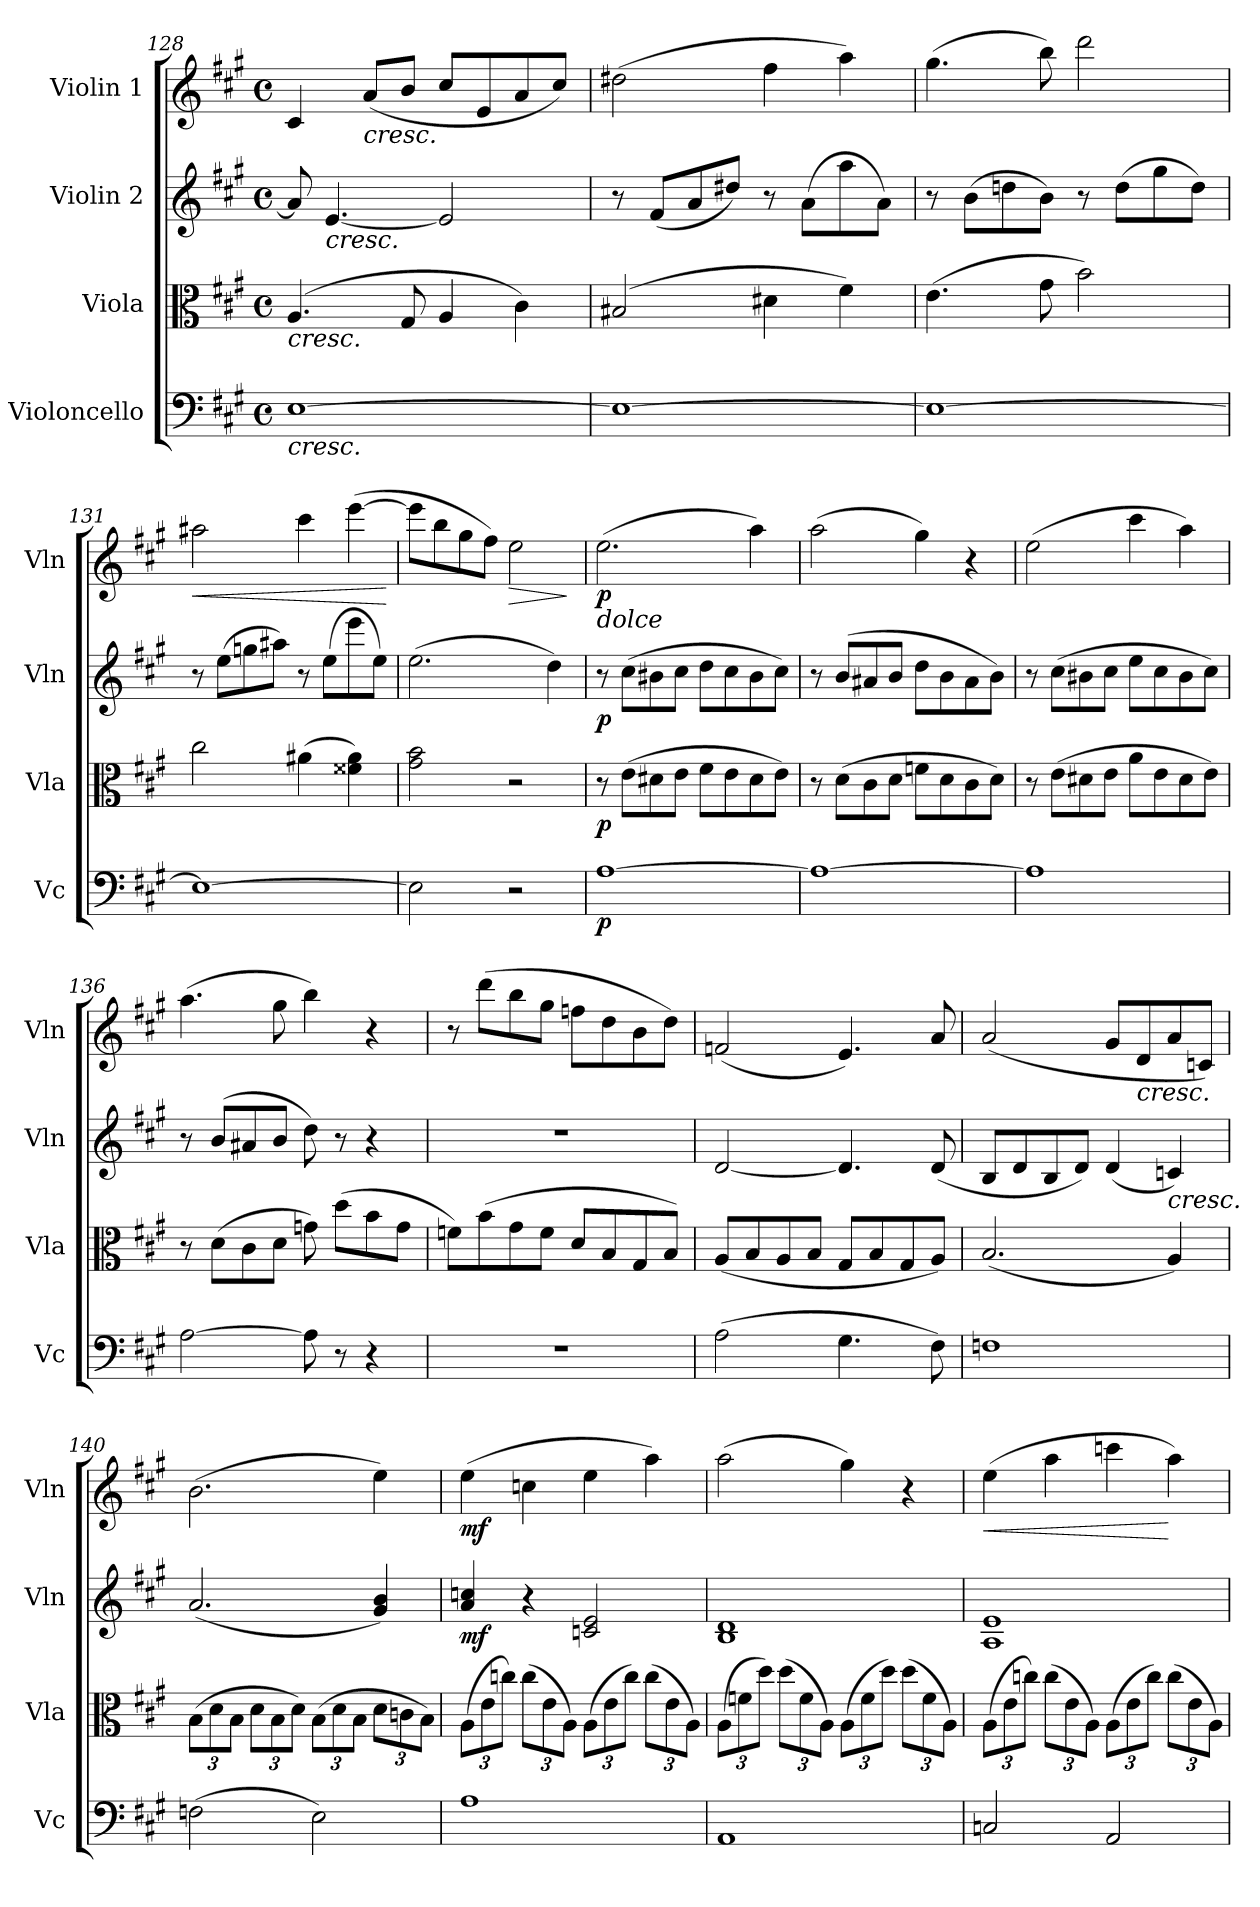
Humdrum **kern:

**kern	**dynam	**kern	**dynam	**kern	**dynam	**kern	**dynam
*part4	*part4	*part3	*part3	*part2	*part2	*part1	*part1
*staff4	*staff4	*staff3	*staff3	*staff2	*staff2	*staff1	*staff1
*I"Violoncello	*	*I"Viola	*	*I"Violin 2	*	*I"Violin 1	*
*I'Vc	*	*I'Vla	*	*I'Vln	*	*I'Vln	*
*clefF4	*	*clefC3	*	*clefG2	*	*clefG2	*
*k[f#c#g#]	*	*k[f#c#g#]	*	*k[f#c#g#]	*	*k[f#c#g#]	*
*M4/4	*	*M4/4	*	*M4/4	*	*M4/4	*
*met(c)	*	*met(c)	*	*met(c)	*	*met(c)	*
=128	=128	=128	=128	=128	=128	=128	=128
!	!	!LO:TX:b:i:t=cresc.	!	!	!	!	!
!LO:TX:b:i:t=cresc.	!	!	!	!	!	!	!
[1E	.	(4.A/	.	8a/]	.	4c#/	.
!	!	!	!	!LO:TX:b:i:t=cresc.	!	!	!
.	.	.	.	[4.e/	.	.	.
!	!	!	!	!	!	!LO:TX:b:i:t=cresc.	!
.	.	.	.	.	.	(8a/L	.
.	.	8G#/	.	.	.	8b/J	.
.	.	4A/	.	2e/]	.	8cc#/L	.
.	.	.	.	.	.	8e/	.
.	.	4c#\)	.	.	.	8a/	.
.	.	.	.	.	.	8cc#/J)	.
=129	=129	=129	=129	=129	=129	=129	=129
1E_	.	(2B#X/	.	8r	.	(2dd#X\	.
.	.	.	.	(8f#/L	.	.	.
.	.	.	.	8a/	.	.	.
.	.	.	.	8dd#X/J)	.	.	.
.	.	4d#X\	.	8r	.	4ff#\	.
.	.	.	.	(8a\L	.	.	.
.	.	4f#\)	.	8aa\	.	4aa\)	.
.	.	.	.	8a\J)	.	.	.
=130	=130	=130	=130	=130	=130	=130	=130
1E_	.	(4.e\	.	8r	.	(4.gg#\	.
.	.	.	.	(8b\L	.	.	.
.	.	.	.	8ddn\	.	.	.
.	.	8g#\	.	8b\J)	.	8bb\)	.
.	.	2b\)	.	8r	.	2ddd\	.
.	.	.	.	(8dd\L	.	.	.
.	.	.	.	8gg#\	.	.	.
.	.	.	.	8dd\J)	.	.	.
!!LO:LB:g=z
=131	=131	=131	=131	=131	=131	=131	=131
!	!	!	!	!	!	!	!LO:HP:b
1E_	.	2cc#\	.	8r	.	2aa#X\	<
.	.	.	.	(8ee\L	.	.	.
.	.	.	.	8ggn\	.	.	.
.	.	.	.	8aa#X\J)	.	.	.
.	.	(4a#X\	.	8r	.	4ccc#\	.
.	.	.	.	(8ee\L	.	.	.
.	.	4f##X\ 4a#\)	.	8eee\	.	([4eee\	.
.	.	.	.	8ee\J)	.	.	.
.	.	.	.	.	.	.	[
=132	=132	=132	=132	=132	=132	=132	=132
2E\]	.	2g#\ 2b\	.	(2.ee\	.	8eee\L]	.
.	.	.	.	.	.	8bb\	.
.	.	.	.	.	.	8gg#\	.
.	.	.	.	.	.	8ff#\J)	.
!	!	!	!	!	!	!	!LO:HP:b
2r	.	2r	.	.	.	2ee\	>
.	.	.	.	4dd\)	.	.	.
.	.	.	.	.	.	.	]
=133	=133	=133	=133	=133	=133	=133	=133
!	!	!	!	!	!	!LO:TX:b:i:t=dolce	!
!	!LO:DY:b	!	!LO:DY:b	!	!LO:DY:b	!	!LO:DY:b
[1A	p	8r	p	8r	p	(2.ee\	p
.	.	(8e\L	.	(8cc#\L	.	.	.
.	.	8d#X\	.	8b#X\	.	.	.
.	.	8e\J	.	8cc#\J	.	.	.
.	.	8f#\L	.	8dd\L	.	.	.
.	.	8e\	.	8cc#\	.	.	.
.	.	8d#\	.	8b#\	.	4aa\)	.
.	.	8e\J)	.	8cc#\J)	.	.	.
=134	=134	=134	=134	=134	=134	=134	=134
1A_	.	8r	.	8r	.	(2aa\	.
.	.	(8d\L	.	(8b/L	.	.	.
.	.	8c#\	.	8a#X/	.	.	.
.	.	8d\J	.	8b/J	.	.	.
.	.	8fn\L	.	8dd\L	.	4gg#\)	.
.	.	8d\	.	8b\	.	.	.
.	.	8c#\	.	8a#\	.	4r	.
.	.	8d\J)	.	8b\J)	.	.	.
!!LO:LB:g=z
=135	=135	=135	=135	=135	=135	=135	=135
1A]	.	8r	.	8r	.	(2ee\	.
.	.	(8e\L	.	(8cc#\L	.	.	.
.	.	8d#X\	.	8b#X\	.	.	.
.	.	8e\J	.	8cc#\J	.	.	.
.	.	8a\L	.	8ee\L	.	4ccc#\	.
.	.	8e\	.	8cc#\	.	.	.
.	.	8d#\	.	8b#\	.	4aa\)	.
.	.	8e\J)	.	8cc#\J)	.	.	.
=136	=136	=136	=136	=136	=136	=136	=136
[2A\	.	8r	.	8r	.	(4.aa\	.
.	.	(8d\L	.	(8b/L	.	.	.
.	.	8c#\	.	8a#X/	.	.	.
.	.	8d\J	.	8b/J	.	8gg#\	.
8A\]	.	8gn\)	.	8dd\)	.	4bb\)	.
8r	.	(8dd\L	.	8r	.	.	.
4r	.	8b\	.	4r	.	4r	.
.	.	8g\J	.	.	.	.	.
=137	=137	=137	=137	=137	=137	=137	=137
1r	.	8fn\L)	.	1r	.	8r	.
.	.	(8b\	.	.	.	(8ddd\L	.
.	.	8g#\	.	.	.	8bb\	.
.	.	8f\J	.	.	.	8gg#\J	.
.	.	8d/L	.	.	.	8ffn\L	.
.	.	8B/	.	.	.	8dd\	.
.	.	8G#/	.	.	.	8b\	.
.	.	8B/J)	.	.	.	8dd\J)	.
=138	=138	=138	=138	=138	=138	=138	=138
(2A\	.	(8A/L	.	[2d/	.	(2fn/	.
.	.	8B/	.	.	.	.	.
.	.	8A/	.	.	.	.	.
.	.	8B/J	.	.	.	.	.
4.G#\	.	8G#/L	.	4.d/]	.	4.e/)	.
.	.	8B/	.	.	.	.	.
.	.	8G#/	.	.	.	.	.
8F#\)	.	8A/J)	.	(8d/	.	8a/	.
!!LO:PB:g=z
=139	=139	=139	=139	=139	=139	=139	=139
1Fn	.	(2.B/	.	8B/L	.	(2a/	.
.	.	.	.	8d/	.	.	.
.	.	.	.	8B/	.	.	.
.	.	.	.	8d/J)	.	.	.
.	.	.	.	(4d/	.	8g#/L	.
!	!	!	!	!	!	!LO:TX:b:i:t=cresc.	!
.	.	.	.	.	.	8d/	.
!	!	!	!	!LO:TX:b:i:t=cresc.	!	!	!
.	.	4A/)	.	4cn/)	.	8a/	.
.	.	.	.	.	.	8cn/J)	.
=140	=140	=140	=140	=140	=140	=140	=140
*	*	*Xbrackettup	*	*	*	*	*
(2Fn\	.	(12B\L	.	(2.a/	.	(2.b\	.
.	.	12d\	.	.	.	.	.
.	.	12B\J	.	.	.	.	.
.	.	12d\L	.	.	.	.	.
.	.	12B\	.	.	.	.	.
.	.	12d\J)	.	.	.	.	.
2E\)	.	(12B\L	.	.	.	.	.
.	.	12d\	.	.	.	.	.
.	.	12B\J	.	.	.	.	.
.	.	12d\L	.	4g#/ 4b/)	.	4ee\)	.
.	.	12cn\	.	.	.	.	.
.	.	12B\J)	.	.	.	.	.
=141	=141	=141	=141	=141	=141	=141	=141
!	!	!	!	!	!LO:DY:b	!	!LO:DY:b
1A	.	(12A\L	.	4a/ 4ccn/	mf	(4ee\	mf
.	.	12e\	.	.	.	.	.
.	.	12ccn\J)	.	.	.	.	.
.	.	(12cc\L	.	4r	.	4ccn\	.
.	.	12e\	.	.	.	.	.
.	.	12A\J)	.	.	.	.	.
.	.	(12A\L	.	2cn/ 2e/	.	4ee\	.
.	.	12e\	.	.	.	.	.
.	.	12cc\J)	.	.	.	.	.
.	.	(12cc\L	.	.	.	4aa\)	.
.	.	12e\	.	.	.	.	.
.	.	12A\J)	.	.	.	.	.
!!LO:LB:g=z
=142	=142	=142	=142	=142	=142	=142	=142
1AA	.	(12A\L	.	1B 1d	.	(2aa\	.
.	.	12fn\	.	.	.	.	.
.	.	12dd\J)	.	.	.	.	.
.	.	(12dd\L	.	.	.	.	.
.	.	12f\	.	.	.	.	.
.	.	12A\J)	.	.	.	.	.
.	.	(12A\L	.	.	.	4gg#\)	.
.	.	12f\	.	.	.	.	.
.	.	12dd\J)	.	.	.	.	.
.	.	(12dd\L	.	.	.	4r	.
.	.	12f\	.	.	.	.	.
.	.	12A\J)	.	.	.	.	.
!!LO:LB:g=z
=143	=143	=143	=143	=143	=143	=143	=143
!	!	!	!	!	!	!	!LO:HP:b
2Cn/	.	(12A\L	.	1A 1e	.	(4ee\	<
.	.	12e\	.	.	.	.	.
.	.	12ccn\J)	.	.	.	.	.
.	.	(12cc\L	.	.	.	4aa\	.
.	.	12e\	.	.	.	.	.
.	.	12A\J)	.	.	.	.	.
2AA/	.	(12A\L	.	.	.	4cccn\	.
.	.	12e\	.	.	.	.	.
.	.	12cc\J)	.	.	.	.	.
.	.	(12cc\L	.	.	.	4aa\)	[
.	.	12e\	.	.	.	.	.
.	.	12A\J)	.	.	.	.	.
=	=	=	=	=	=	=	=
*-	*-	*-	*-	*-	*-	*-	*-
